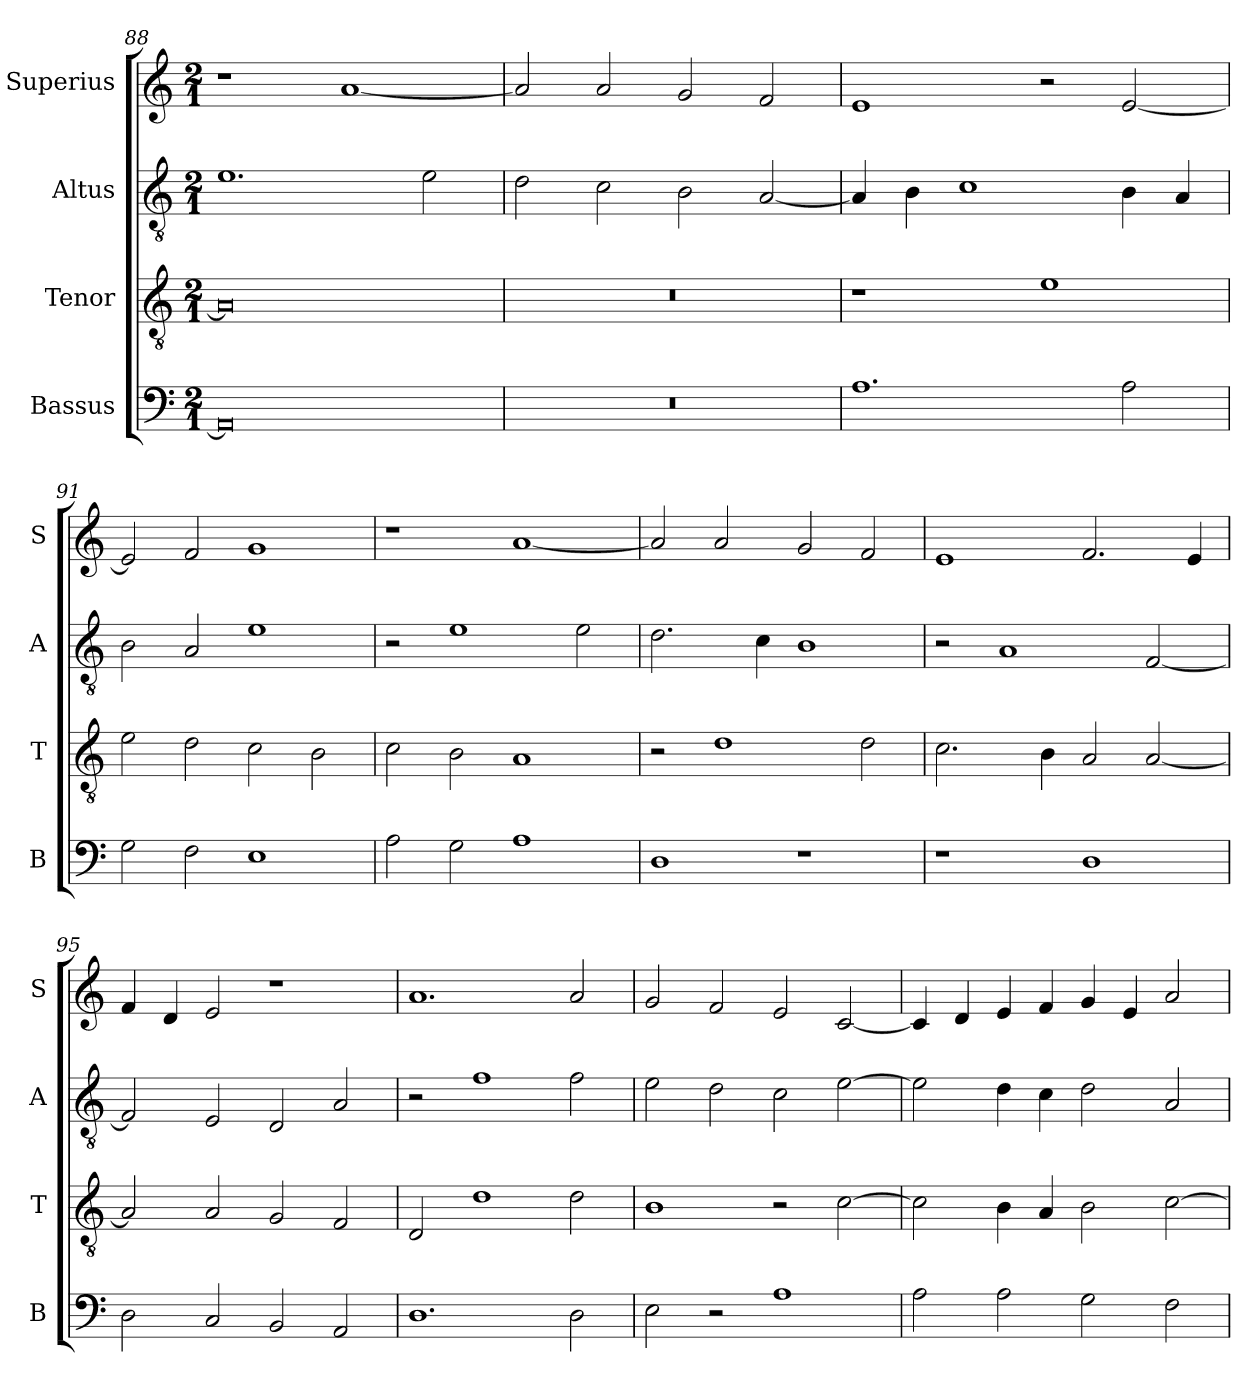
**kern	**kern	**kern	**kern
*part4	*part3	*part2	*part1
*staff4	*staff3	*staff2	*staff1
*I"Bassus	*I"Tenor	*I"Altus	*I"Superius
*I'B	*I'T	*I'A	*I'S
*clefF4	*clefGv2	*clefGv2	*clefG2
*k[]	*k[]	*k[]	*k[]
*C:	*C:	*C:	*C:
*M2/1	*M2/1	*M2/1	*M2/1
=88	=88	=88	=88
0AA]	0A]	1.e	1r
.	.	.	[1a
.	.	2e	.
=89	=89	=89	=89
0r	0r	2d	2a]
.	.	2c	2a
.	.	2B	2g
.	.	[2A	2f
=90	=90	=90	=90
1.A	1r	4A]	1e
.	.	4B	.
.	.	1c	.
.	1e	.	2r
2A	.	4B	[2e
.	.	4A	.
=91	=91	=91	=91
2G	2e	2B	2e]
2F	2d	2A	2f
1E	2c	1e	1g
.	2B	.	.
=92	=92	=92	=92
2A	2c	2r	1r
2G	2B	1e	.
1A	1A	.	[1a
.	.	2e	.
=93	=93	=93	=93
1D	2r	2.d	2a]
.	1d	.	2a
.	.	4c	.
1r	.	1B	2g
.	2d	.	2f
=94	=94	=94	=94
1r	2.c	2r	1e
.	.	1A	.
.	4B	.	.
1D	2A	.	2.f
.	[2A	[2F	.
.	.	.	4e
=95	=95	=95	=95
2D	2A]	2F]	4f
.	.	.	4d
2C	2A	2E	2e
2BB	2G	2D	1r
2AA	2F	2A	.
=96	=96	=96	=96
1.D	2D	2r	1.a
.	1d	1f	.
2D	2d	2f	2a
=97	=97	=97	=97
2E	1B	2e	2g
2r	.	2d	2f
1A	2r	2c	2e
.	[2c	[2e	[2c
=98	=98	=98	=98
2A	2c]	2e]	4c]
.	.	.	4d
2A	4B	4d	4e
.	4A	4c	4f
2G	2B	2d	4g
.	.	.	4e
2F	[2c	2A	2a
=	=	=	=
*-	*-	*-	*-
